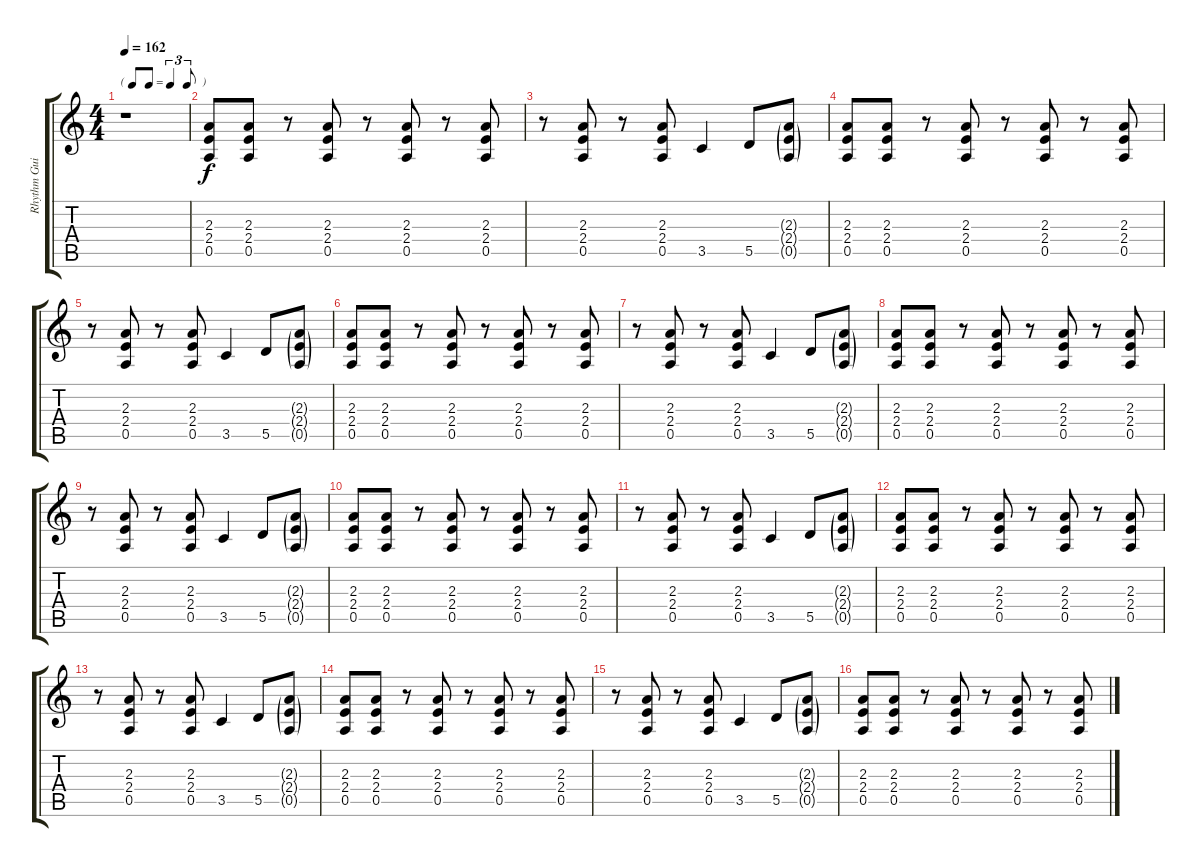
\track ("Rhythm Guitar (Overdrive)" "Rhythm Gui") {instrument distortionguitar}
\staff {score tabs}
\tuning (E4 B3 G3 D3 A2 E2) {hide}
\ts (4 4)
\tf triplet8th
\tempo 162
\clef g2
\ks c
r.1{dy mp} |
(2.3 2.4 0.5).8{dy f} (2.3 2.4 0.5).8 r.8 (2.3 2.4 0.5).8 r.8 (2.3 2.4 0.5).8 r.8 (2.3 2.4 0.5).8 |
r.8 (2.3 2.4 0.5).8 r.8 (2.3 2.4 0.5).8 3.5.4 5.5.8 (2.3{g} 2.4{g} 0.5{g}).8 |
(2.3 2.4 0.5).8 (2.3 2.4 0.5).8 r.8 (2.3 2.4 0.5).8 r.8 (2.3 2.4 0.5).8 r.8 (2.3 2.4 0.5).8 |
r.8 (2.3 2.4 0.5).8 r.8 (2.3 2.4 0.5).8 3.5.4 5.5.8 (2.3{g} 2.4{g} 0.5{g}).8 |
(2.3 2.4 0.5).8 (2.3 2.4 0.5).8 r.8 (2.3 2.4 0.5).8 r.8 (2.3 2.4 0.5).8 r.8 (2.3 2.4 0.5).8 |
r.8 (2.3 2.4 0.5).8 r.8 (2.3 2.4 0.5).8 3.5.4 5.5.8 (2.3{g} 2.4{g} 0.5{g}).8 |
(2.3 2.4 0.5).8 (2.3 2.4 0.5).8 r.8 (2.3 2.4 0.5).8 r.8 (2.3 2.4 0.5).8 r.8 (2.3 2.4 0.5).8 |
r.8 (2.3 2.4 0.5).8 r.8 (2.3 2.4 0.5).8 3.5.4 5.5.8 (2.3{g} 2.4{g} 0.5{g}).8 |
(2.3 2.4 0.5).8 (2.3 2.4 0.5).8 r.8 (2.3 2.4 0.5).8 r.8 (2.3 2.4 0.5).8 r.8 (2.3 2.4 0.5).8 |
r.8 (2.3 2.4 0.5).8 r.8 (2.3 2.4 0.5).8 3.5.4 5.5.8 (2.3{g} 2.4{g} 0.5{g}).8 |
(2.3 2.4 0.5).8 (2.3 2.4 0.5).8 r.8 (2.3 2.4 0.5).8 r.8 (2.3 2.4 0.5).8 r.8 (2.3 2.4 0.5).8 |
r.8 (2.3 2.4 0.5).8 r.8 (2.3 2.4 0.5).8 3.5.4 5.5.8 (2.3{g} 2.4{g} 0.5{g}).8 |
(2.3 2.4 0.5).8 (2.3 2.4 0.5).8 r.8 (2.3 2.4 0.5).8 r.8 (2.3 2.4 0.5).8 r.8 (2.3 2.4 0.5).8 |
r.8 (2.3 2.4 0.5).8 r.8 (2.3 2.4 0.5).8 3.5.4 5.5.8 (2.3{g} 2.4{g} 0.5{g}).8 |
(2.3 2.4 0.5).8 (2.3 2.4 0.5).8 r.8 (2.3 2.4 0.5).8 r.8 (2.3 2.4 0.5).8 r.8 (2.3 2.4 0.5).8
